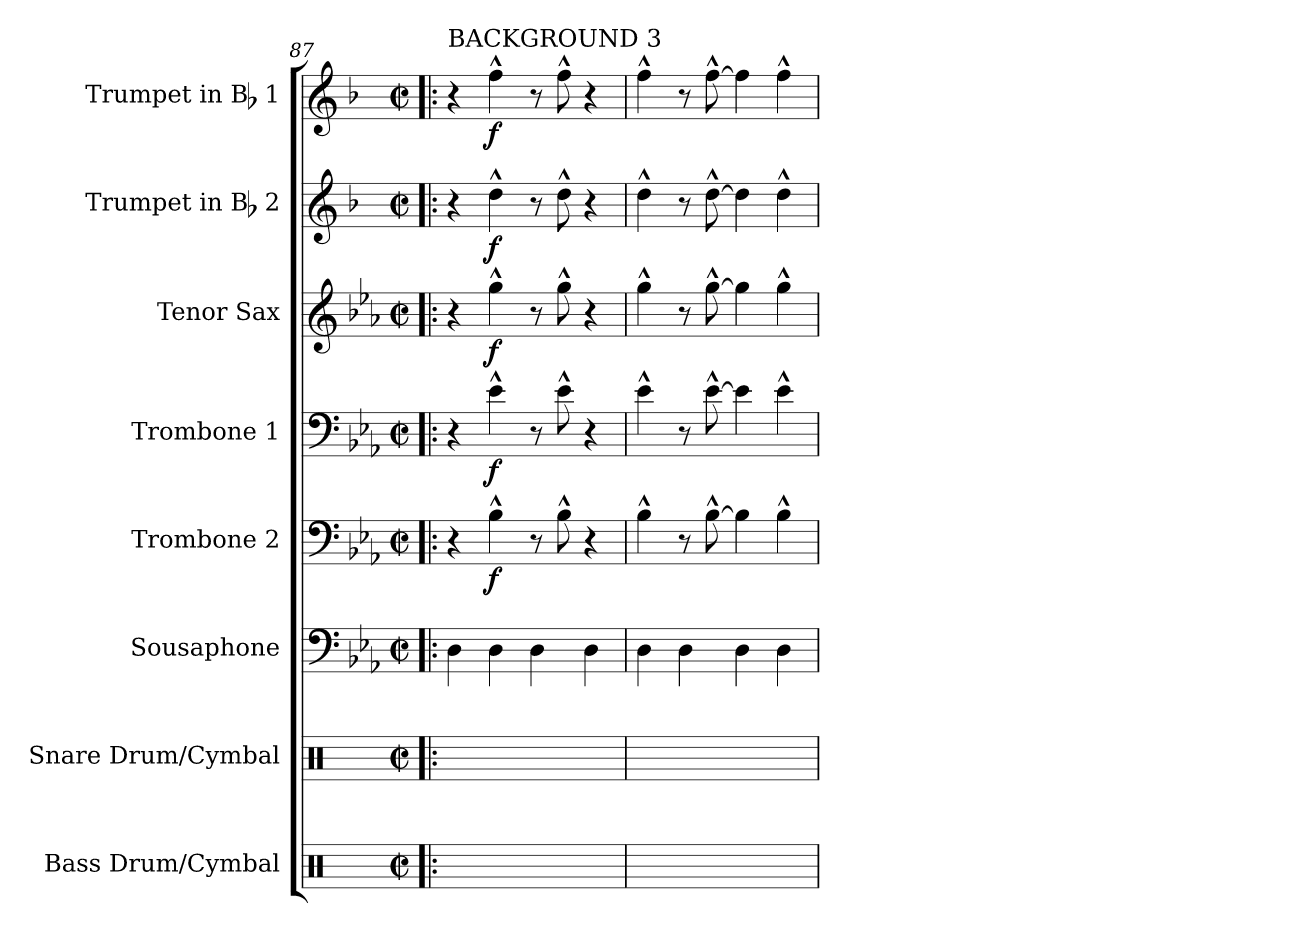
**kern	**kern	**kern	**kern	**dynam	**kern	**dynam	**kern	**dynam	**kern	**dynam	**kern	**dynam
*part8	*part7	*part6	*part5	*part5	*part4	*part4	*part3	*part3	*part2	*part2	*part1	*part1
*staff8	*staff7	*staff6	*staff5	*staff5	*staff4	*staff4	*staff3	*staff3	*staff2	*staff2	*staff1	*staff1
*I"Bass Drum/Cymbal	*I"Snare Drum/Cymbal	*I"Sousaphone	*I"Trombone 2	*	*I"Trombone 1	*	*I"Tenor Sax	*	*I"Trumpet in Bb 2	*	*I"Trumpet in Bb 1	*
*I'B.D./Cym	*I'S.D./Cym	*	*I'Tbn. 2	*	*I'Tbn. 1	*	*I'T. Sx.	*	*	*	*	*
!!LO:PB:g=z
*clefX	*clefX	*clefF4	*clefF4	*	*clefF4	*	*clefG2	*	*clefG2	*	*clefG2	*
*	*	*	*	*	*	*	*ITrd8c14	*	*ITrd1c2	*	*ITrd1c2	*
*k[]	*k[]	*k[b-e-a-]	*k[b-e-a-]	*	*k[b-e-a-]	*	*k[b-e-a-]	*	*k[b-e-a-]	*	*k[b-e-a-]	*
*C:	*C:	*E-:	*E-:	*	*E-:	*	*E-:	*	*E-:	*	*E-:	*
*M2/2	*M2/2	*M2/2	*M2/2	*	*M2/2	*	*M2/2	*	*M2/2	*	*M2/2	*
*met(c|)	*met(c|)	*met(c|)	*met(c|)	*	*met(c|)	*	*met(c|)	*	*met(c|)	*	*met(c|)	*
=87!|:	=87!|:	=87!|:	=87!|:	=87!|:	=87!|:	=87!|:	=87!|:	=87!|:	=87!|:	=87!|:	=87!|:	=87!|:
!	!	!	!	!	!	!	!	!	!	!	!LO:TX:a:t=BACKGROUND 3	!
4Ri\	4Ri\	4Di\	4r	.	4r	.	4r	.	4r	.	4r	.
4Ri\	4Ri\	4Di\	4B-^^i\	f	4e-^^i\	f	4g^^i\	f	4cc^^i\	f	4ee-^^i\	f
4Ri\	4Ri\	4Di\	8r	.	8r	.	8r	.	8r	.	8r	.
.	.	.	8B-^^i\	.	8e-^^i\	.	8g^^i\	.	8cc^^i\	.	8ee-^^i\	.
4Ri\	4Ri\	4Di\	4r	.	4r	.	4r	.	4r	.	4r	.
=88	=88	=88	=88	=88	=88	=88	=88	=88	=88	=88	=88	=88
4Ri\	4Ri\	4Di\	4B-^^i\	.	4e-^^i\	.	4g^^i\	.	4cc^^i\	.	4ee-^^i\	.
4Ri\	4Ri\	4Di\	8r	.	8r	.	8r	.	8r	.	8r	.
.	.	.	[>8B-^^i\	.	[>8e-^^i\	.	[>8g^^i\	.	[>8cc^^i\	.	[>8ee-^^i\	.
4Ri\	4Ri\	4Di\	4B-i\]	.	4e-i\]	.	4gi\]	.	4cci\]	.	4ee-i\]	.
4Ri\	4Ri\	4Di\	4B-^^i\	.	4e-^^i\	.	4g^^i\	.	4cc^^i\	.	4ee-^^i\	.
=	=	=	=	=	=	=	=	=	=	=	=	=
*-	*-	*-	*-	*-	*-	*-	*-	*-	*-	*-	*-	*-
